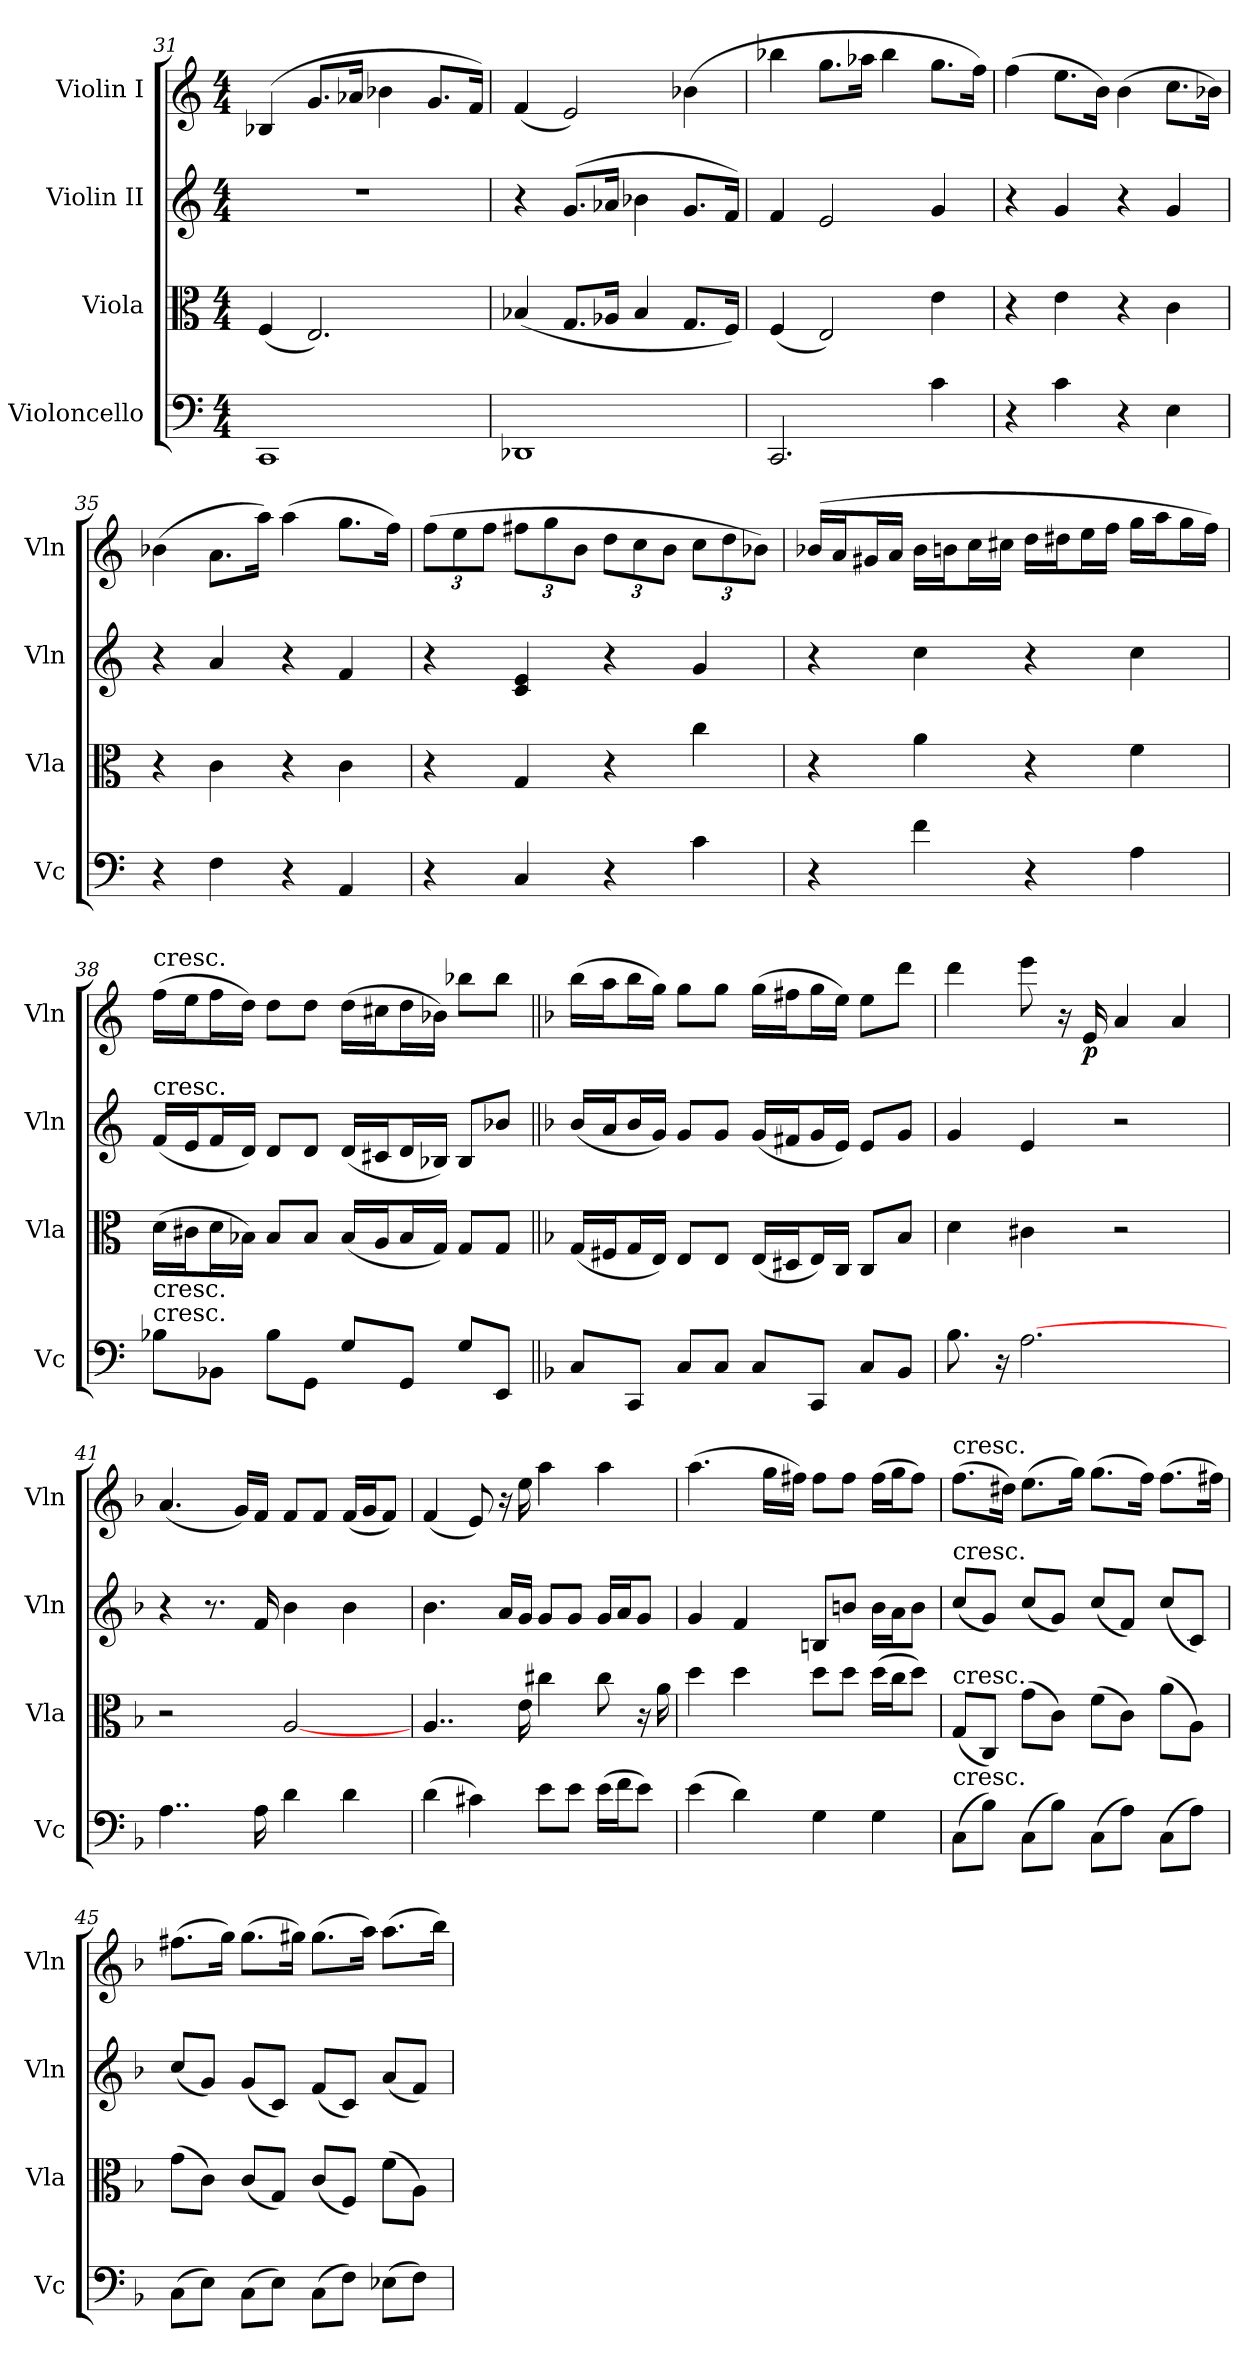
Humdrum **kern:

**kern	**kern	**kern	**kern	**dynam
*part4	*part3	*part2	*part1	*part1
*staff4	*staff3	*staff2	*staff1	*staff1
*I"Violoncello	*I"Viola	*I"Violin II	*I"Violin I	*
*I'Vc	*I'Vla	*I'Vln	*I'Vln	*
*clefF4	*clefC3	*clefG2	*clefG2	*
*k[]	*k[]	*k[]	*k[]	*
*a:	*a:	*a:	*a:	*
*M4/4	*M4/4	*M4/4	*M4/4	*
=31	=31	=31	=31	=31
1CC	(4F	1r	(4B-X	.
.	2.E)	.	8.g/L	.
.	.	.	16a-X/Jk	.
.	.	.	4b-X	.
.	.	.	8.g/L	.
.	.	.	16f/Jk)	.
=32	=32	=32	=32	=32
1DD-X	(4B-X	4r	(4f	.
.	8.G/L	(8.g/L	2e)	.
.	16A-X/Jk	16a-X/Jk	.	.
.	4B-	4b-X	.	.
.	8.G/L	8.g/L	(4b-X	.
.	16F/Jk)	16f/Jk)	.	.
=33	=33	=33	=33	=33
2.CC	(4F	4f	4bb-X	.
.	2E)	2e	8.gg\L	.
.	.	.	16aa-X\Jk	.
.	.	.	4bb-	.
4c	4e	4g	8.gg\L	.
.	.	.	16ff\Jk)	.
=34	=34	=34	=34	=34
4r	4r	4r	(4ff	.
4c	4e	4g	8.ee\L	.
.	.	.	16b\Jk)	.
4r	4r	4r	(4b	.
4E	4c	4g	8.cc\L	.
.	.	.	16b-X\Jk)	.
=35	=35	=35	=35	=35
4r	4r	4r	(4b-X	.
4F	4c	4a	8.a\L	.
.	.	.	16aa\Jk)	.
4r	4r	4r	(4aa	.
4AA	4c	4f	8.gg\L	.
.	.	.	16ff\Jk)	.
=36	=36	=36	=36	=36
4r	4r	4r	(12ff\L	.
.	.	.	12ee\	.
.	.	.	12ff\J	.
4C	4G	4c 4e	12ff#X\L	.
.	.	.	12gg\	.
.	.	.	12b\J	.
4r	4r	4r	12dd\L	.
.	.	.	12cc\	.
.	.	.	12b\J	.
4c	4cc	4g	12cc\L	.
.	.	.	12dd\	.
.	.	.	12b-X\J)	.
=37	=37	=37	=37	=37
4r	4r	4r	(16b-X/LL	.
.	.	.	16a/J	.
.	.	.	16g#X/L	.
.	.	.	16a/JJ	.
4f	4a	4cc	16b-\LL	.
.	.	.	16bn\J	.
.	.	.	16cc\L	.
.	.	.	16cc#X\JJ	.
4r	4r	4r	16dd\LL	.
.	.	.	16dd#X\J	.
.	.	.	16ee\L	.
.	.	.	16ff\JJ	.
4A	4f	4cc	16gg\LL	.
.	.	.	16aa\J	.
.	.	.	16gg\L	.
.	.	.	16ff\JJ)	.
=38	=38	=38	=38	=38
!	!	!	!LO:TX:a:t=cresc.	!
!	!	!LO:TX:a:t=cresc.	!	!
!LO:TX:a:t=cresc.	!	!	!	!
!LO:TX:a:t=cresc.	!	!	!	!
8B-X\L	(16d\LL	(16f/LL	(16ff\LL	.
.	16c#X\J	16e/J	16ee\J	.
8BB-X\J	16d\L	16f/L	16ff\L	.
.	16B-X\JJ)	16d/JJ)	16dd\JJ)	.
8B-\L	8B-/L	8d/L	8dd\L	.
8GG\J	8B-/J	8d/J	8dd\J	.
8G/L	(16B-/LL	(16d/LL	(16dd\LL	.
.	16A/J	16c#X/J	16cc#X\J	.
8GG/J	16B-/L	16d/L	16dd\L	.
.	16G/JJ)	16B-X/JJ)	16b-X\JJ)	.
8G/L	8G/L	8B-/L	8bb-X\L	.
8EE/J	8G/J	8b-X/J	8bb-\J	.
=39||	=39||	=39||	=39||	=39||
*k[b-]	*k[b-]	*k[b-]	*k[b-]	*
*F:	*F:	*F:	*F:	*
8C/L	(16G/LL	(16b-/LL	(16bb-\LL	.
.	16F#X/J	16a/J	16aa\J	.
8CC/J	16G/L	16b-/L	16bb-\L	.
.	16E/JJ)	16g/JJ)	16gg\JJ)	.
8C/L	8E/L	8g/L	8gg\L	.
8C/J	8E/J	8g/J	8gg\J	.
8C/L	(16E/LL	(16g/LL	(16gg\LL	.
.	16D#X/J	16f#X/J	16ff#X\J	.
8CC/J	16E/L)	16g/L	16gg\L	.
.	16C/JJ	16e/JJ)	16ee\JJ)	.
8C/L	8C/L	8e/L	8ee\L	.
8BB-/J	8B-/J	8g/J	8ddd\J	.
=40	=40	=40	=40	=40
8.B-	4d	4g	4ddd	.
16r	.	.	.	.
[2.A	4c#X	4e	8eee	.
.	.	.	16r	.
.	.	.	16e	p
.	2r	2r	4a	.
.	.	.	4a	.
=41	=41	=41	=41	=41
4..A	2r	4r	(4.a	.
.	.	8.r	.	.
.	.	.	16g/LL)	.
16A	.	16f	16f/JJ	.
4d	[2A	4b-	8f/L	.
.	.	.	8f/J	.
4d	.	4b-	(16f/LL	.
.	.	.	16g/J	.
.	.	.	8f/J)	.
=42	=42	=42	=42	=42
(4d	4..A	4.b-	(4f	.
4c#X)	.	.	8e)	.
.	.	16a/LL	16r	.
.	16e	16g/JJ	16ee	.
8e\L	4cc#X	8g/L	4aa	.
8e\J	.	8g/J	.	.
(16e\LL	8cc#	16g/LL	4aa	.
16f\J	.	16a/J	.	.
8e\J)	16r	8g/J	.	.
.	16a	.	.	.
=43	=43	=43	=43	=43
(4e	4dd	4g	(4.aa	.
4d)	4dd	4f	.	.
.	.	.	16gg\LL	.
.	.	.	16ff#X\JJ)	.
4G	8dd\L	8Bn/L	8ff#\L	.
.	8dd\J	8bn/J	8ff#\J	.
4G	(16dd\LL	16b\LL	(16ff#\LL	.
.	16cc\J	16a\J	16gg\J	.
.	8dd\J)	8b\J	8ff#\J)	.
=44	=44	=44	=44	=44
!	!	!	!LO:TX:a:t=cresc.	!
!	!	!LO:TX:a:t=cresc.	!	!
!	!LO:TX:a:t=cresc.	!	!	!
!LO:TX:a:t=cresc.	!	!	!	!
(8C\L	(8G/L	(8cc/L	(8.ff\L	.
8B-\J)	8C/J)	8g/J)	.	.
.	.	.	16dd#X\Jk)	.
(8C\L	(8g\L	(8cc/L	(8.ee\L	.
8B-\J)	8c\J)	8g/J)	.	.
.	.	.	16gg\Jk)	.
(8C\L	(8f\L	(8cc/L	(8.gg\L	.
8A\J)	8c\J)	8f/J)	.	.
.	.	.	16ff\Jk)	.
(8C\L	(8a\L	(8cc/L	(8.ff\L	.
8A\J)	8A\J)	8c/J)	.	.
.	.	.	16ff#X\Jk)	.
=45	=45	=45	=45	=45
(8C\L	(8g\L	(8cc/L	(8.ff#X\L	.
8E\J)	8c\J)	8g/J)	.	.
.	.	.	16gg\Jk)	.
(8C\L	(8c/L	(8g/L	(8.gg\L	.
8E\J)	8G/J)	8c/J)	.	.
.	.	.	16gg#X\Jk)	.
(8C\L	(8c/L	(8f/L	(8.gg#\L	.
8F\J)	8F/J)	8c/J)	.	.
.	.	.	16aa\Jk)	.
(8E-X\L	(8f\L	(8a/L	(8.aa\L	.
8F\J)	8A\J)	8f/J)	.	.
.	.	.	16bb-\Jk)	.
=	=	=	=	=
*-	*-	*-	*-	*-
